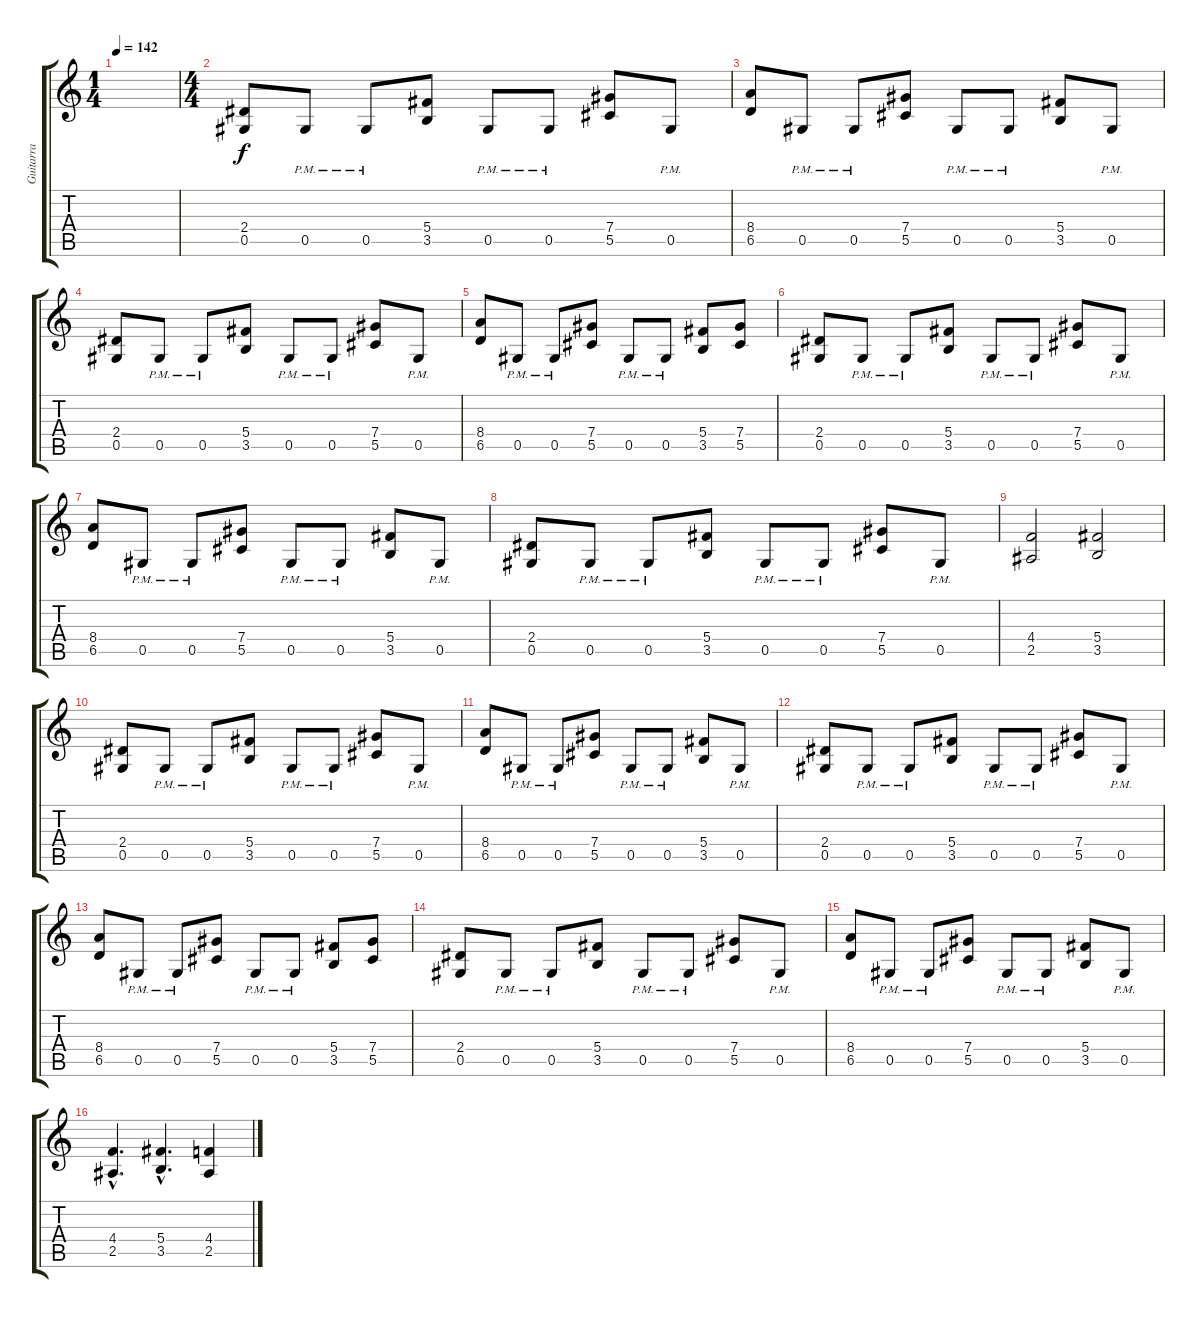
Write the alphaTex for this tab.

\track ("Guitarra" "Guitarra") {instrument distortionguitar}
\staff {score tabs}
\tuning (Eb4 Bb3 Gb3 Db3 Ab2 Eb2) {hide}
\ts (1 4)
\tempo 142
\clef g2
\ks c
|
\ts (4 4)
(2.4 0.5).8 0.5{pm}.8 0.5{pm}.8 (5.4 3.5).8 0.5{pm}.8 0.5{pm}.8 (7.4 5.5).8 0.5{pm}.8 |
(8.4 6.5).8 0.5{pm}.8 0.5{pm}.8 (7.4 5.5).8 0.5{pm}.8 0.5{pm}.8 (5.4 3.5).8 0.5{pm}.8 |
(2.4 0.5).8 0.5{pm}.8 0.5{pm}.8 (5.4 3.5).8 0.5{pm}.8 0.5{pm}.8 (7.4 5.5).8 0.5{pm}.8 |
(8.4 6.5).8 0.5{pm}.8 0.5{pm}.8 (7.4 5.5).8 0.5{pm}.8 0.5{pm}.8 (5.4 3.5).8 (7.4 5.5).8 |
(2.4 0.5).8 0.5{pm}.8 0.5{pm}.8 (5.4 3.5).8 0.5{pm}.8 0.5{pm}.8 (7.4 5.5).8 0.5{pm}.8 |
(8.4 6.5).8 0.5{pm}.8 0.5{pm}.8 (7.4 5.5).8 0.5{pm}.8 0.5{pm}.8 (5.4 3.5).8 0.5{pm}.8 |
(2.4 0.5).8 0.5{pm}.8 0.5{pm}.8 (5.4 3.5).8 0.5{pm}.8 0.5{pm}.8 (7.4 5.5).8 0.5{pm}.8 |
(4.4 2.5).2 (5.4 3.5).2 |
(2.4 0.5).8 0.5{pm}.8 0.5{pm}.8 (5.4 3.5).8 0.5{pm}.8 0.5{pm}.8 (7.4 5.5).8 0.5{pm}.8 |
(8.4 6.5).8 0.5{pm}.8 0.5{pm}.8 (7.4 5.5).8 0.5{pm}.8 0.5{pm}.8 (5.4 3.5).8 0.5{pm}.8 |
(2.4 0.5).8 0.5{pm}.8 0.5{pm}.8 (5.4 3.5).8 0.5{pm}.8 0.5{pm}.8 (7.4 5.5).8 0.5{pm}.8 |
(8.4 6.5).8 0.5{pm}.8 0.5{pm}.8 (7.4 5.5).8 0.5{pm}.8 0.5{pm}.8 (5.4 3.5).8 (7.4 5.5).8 |
(2.4 0.5).8 0.5{pm}.8 0.5{pm}.8 (5.4 3.5).8 0.5{pm}.8 0.5{pm}.8 (7.4 5.5).8 0.5{pm}.8 |
(8.4 6.5).8 0.5{pm}.8 0.5{pm}.8 (7.4 5.5).8 0.5{pm}.8 0.5{pm}.8 (5.4 3.5).8 0.5{pm}.8 |
(4.4{hac} 2.5{hac}).4{d} (5.4{hac} 3.5{hac}).4{d} (4.4 2.5).4
